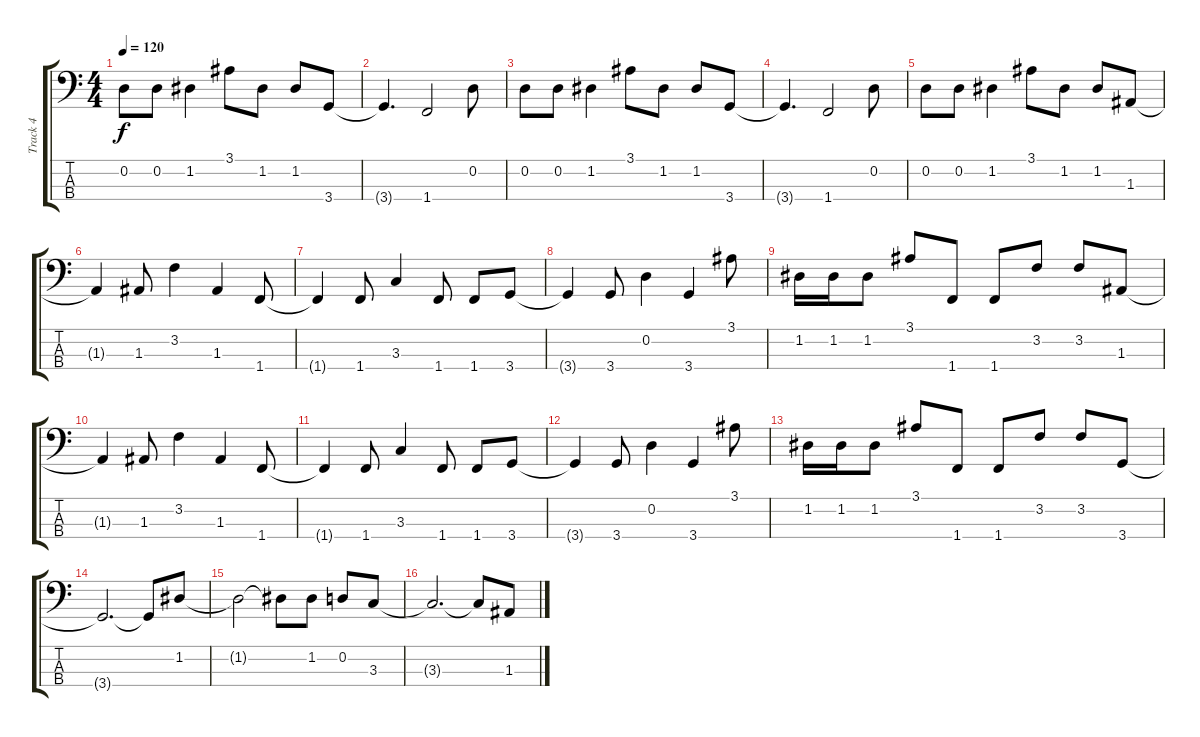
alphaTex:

\track ("Track 4" "Track 4") {instrument electricbassfinger}
\staff {score tabs}
\tuning (G2 D2 A1 E1) {hide}
\ts (4 4)
\tempo 120
\clef f4
\ks c
0.2.8{dy f} 0.2.8 1.2.4 3.1.8 1.2.8 1.2.8 3.4.8 |
3.4{t}.4{d} 1.4.2 0.2.8 |
0.2.8 0.2.8 1.2.4 3.1.8 1.2.8 1.2.8 3.4.8 |
3.4{t}.4{d} 1.4.2 0.2.8 |
0.2.8 0.2.8 1.2.4 3.1.8 1.2.8 1.2.8 1.3.8 |
1.3{t}.4 1.3.8 3.2.4 1.3.4 1.4.8 |
1.4{t}.4 1.4.8 3.3.4 1.4.8 1.4.8 3.4.8 |
3.4{t}.4 3.4.8 0.2.4 3.4.4 3.1.8 |
1.2.16 1.2.16 1.2.8 3.1.8 1.4.8 1.4.8 3.2.8 3.2.8 1.3.8 |
1.3{t}.4 1.3.8 3.2.4 1.3.4 1.4.8 |
1.4{t}.4 1.4.8 3.3.4 1.4.8 1.4.8 3.4.8 |
3.4{t}.4 3.4.8 0.2.4 3.4.4 3.1.8 |
1.2.16 1.2.16 1.2.8 3.1.8 1.4.8 1.4.8 3.2.8 3.2.8 3.4.8 |
3.4{t}.2{d} 3.4{t}.8 1.2.8 |
1.2{t}.2 1.2{t}.8 1.2.8 0.2.8 3.3.8 |
3.3{t}.2{d} 3.3{t}.8 1.3.8
